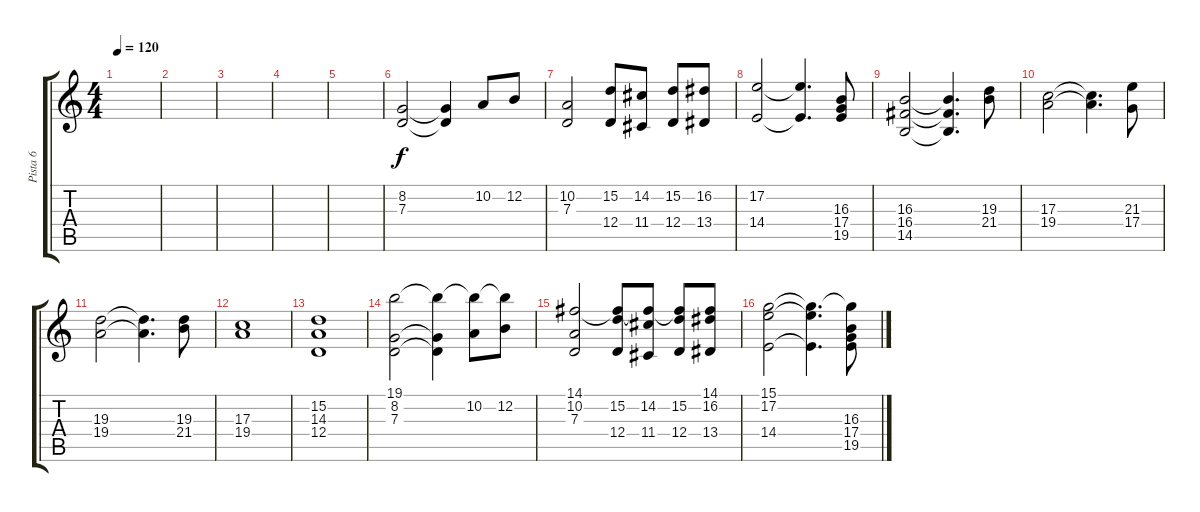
\track ("Pista 6" "Pista 6") {instrument viola}
\staff {score tabs}
\tuning (E4 B3 G3 D3 A2 E2) {hide}
\ts (4 4)
\tempo 120
\clef g2
\ks c
|
|
|
|
|
(8.2 7.3).2{volume 8} (8.2{t} 7.3{t}).4 10.2.8 12.2.8 |
(10.2 7.3).2 (15.2 12.4).8 (14.2 11.4).8 (15.2 12.4).8 (16.2 13.4).8 |
(17.2 14.4).2 (17.2{t} 14.4{t}).4{d} (16.3 17.4 19.5).8 |
(16.3 16.4 14.5).2 (16.3{t} 16.4{t} 14.5{t}).4{d} (19.3 21.4).8 |
(17.3 19.4).2 (17.3{t} 19.4{t}).4{d} (21.3 17.4).8 |
(19.3 19.4).2 (19.3{t} 19.4{t}).4{d} (19.3 21.4).8 |
(17.3 19.4).1 |
(15.2 14.3 12.4).1 |
(19.1 8.2 7.3).2{volume 7} (19.1{t} 8.2{t} 7.3{t}).4 (19.1{t} 10.2).8 (19.1{t} 12.2).8 |
(14.1 10.2 7.3).2 (14.1{t} 15.2 12.4).8 (14.1{t} 14.2 11.4).8 (14.1{t} 15.2 12.4).8 (14.1 16.2 13.4).8 |
(15.1 17.2 14.4).2 (15.1{t} 17.2{t} 14.4{t}).4{d} (15.1{t} 16.3 17.4 19.5).8
